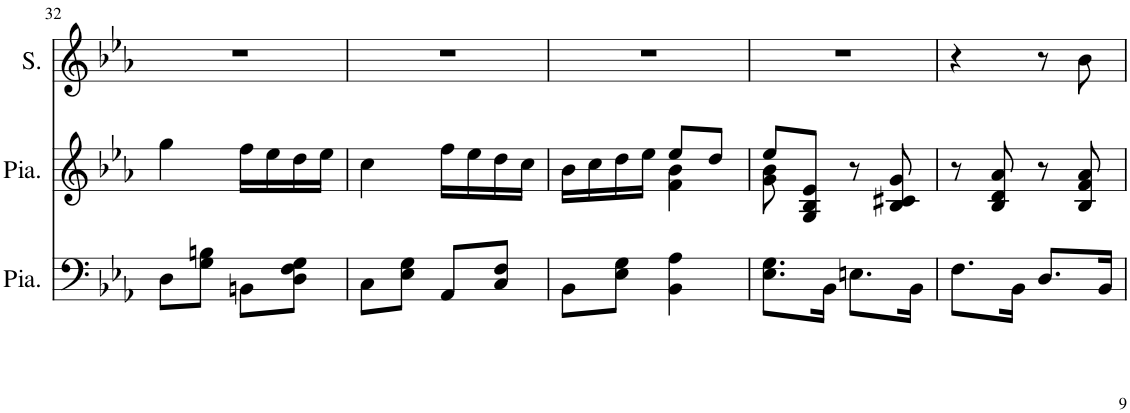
**kern	**kern	**kern
*part3	*part2	*part1
*staff3	*staff2	*staff1
*I"Piano	*I"Piano	*I"Soprano
*I'Pia.	*I'Pia.	*I'S.
!!LO:PB:g=z
*clefF4	*clefG2	*clefG2
*k[b-e-a-]	*k[b-e-a-]	*k[b-e-a-]
*M2/4	*M2/4	*M2/4
=32	=32	=32
8D\L	4gg\	2r
8G\ 8Bn\J	.	.
8BBn\L	16ff\LL	.
.	16ee-\	.
8D\ 8F\ 8G\J	16dd\	.
.	16ee-\JJ	.
=33	=33	=33
8C\L	4cc\	2r
8E-\ 8G\J	.	.
8AA-/L	16ff\LL	.
.	16ee-\	.
8C/ 8F/J	16dd\	.
.	16cc\JJ	.
=34	=34	=34
*	*^	*
8BB-\L	16b-\LL	4ryy	2r
.	16cc\	.	.
8E-\ 8G\J	16dd\	.	.
.	16ee-\JJ	.	.
4BB-\ 4A-\	8ee-/L	4f\ 4b-\	.
.	8dd/J	.	.
=35	=35	=35	=35
8.E-\ 8.G\L	8ee-/L	8g\ 8b-\	2r
.	8G/ 8B-/ 8e-/J	4.ryy	.
16BB-\Jk	.	.	.
8.En\L	8r	.	.
.	8B-/ 8c#X/ 8g/	.	.
16BB-\Jk	.	.	.
*	*v	*v	*
=36	=36	=36
8.F\L	8r	4r
.	8B-/ 8d/ 8a-/	.
16BB-\Jk	.	.
8.D/L	8r	8r
.	8B-/ 8f/ 8a-/	8b-\
16BB-/Jk	.	.
=	=	=
*-	*-	*-
